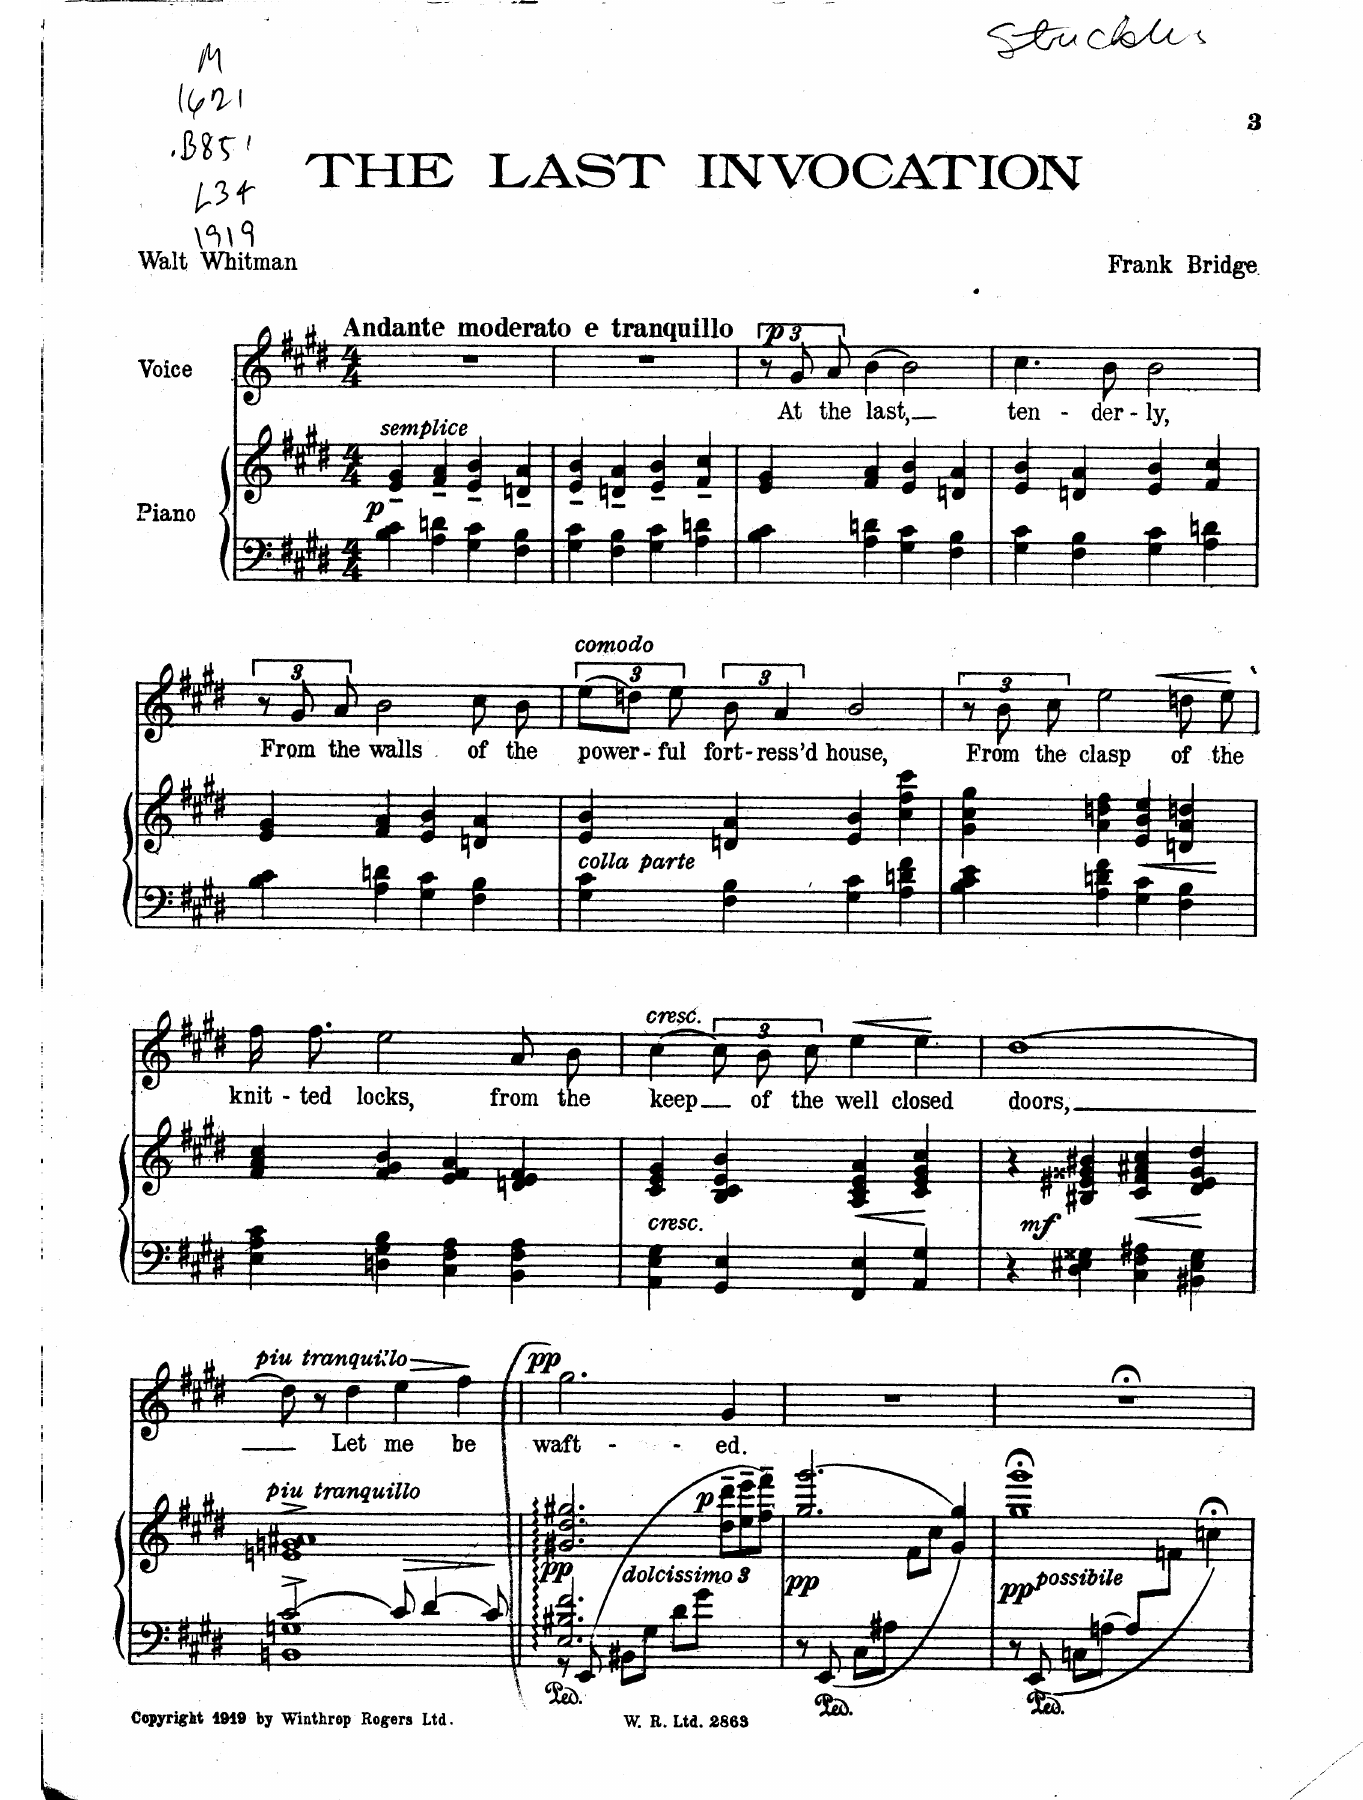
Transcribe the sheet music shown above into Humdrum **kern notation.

**kern	**kern	**dynam	**kern	**text	**dynam
*part2	*part2	*part2	*part1	*part1	*part1
*staff3	*staff2	*staff2/3	*staff1	*staff1	*staff1
*I"Piano	*	*	*I"Voice	*	*
*I'Pno	*	*	*	*	*
*clefF4	*clefG2	*	*clefG2	*	*
*k[f#c#g#d#]	*k[f#c#g#d#]	*	*k[f#c#g#d#]	*	*
*M4/4	*M4/4	*	*M4/4	*	*
=1	=1	=1	=1	=1	=1
!	!	!	!LO:TX:a:B:t=Andante moderato e tranquillo	!	!
!	!LO:TX:i:t=semplice	!	!	!	!
!	!	!LO:DY:b	!	!	!
4B\ 4c#\	4e/~ 4g#/~	p	1r	.	.
4A\ 4dn\	4f#/~ 4a/~	.	.	.	.
4G#\ 4c#\	4e/~ 4b/~	.	.	.	.
4F#\ 4B\	4dn/~ 4a/~	.	.	.	.
=2	=2	=2	=2	=2	=2
4G#\ 4c#\	4e/~ 4b/~	.	1r	.	.
4F#\ 4B\	4dn/~ 4a/~	.	.	.	.
4G#\ 4c#\	4e/~ 4b/~	.	.	.	.
4A\ 4dn\	4f#/~ 4cc#/~	.	.	.	.
=3	=3	=3	=3	=3	=3
!	!	!	!	!	!LO:DY:a
4B\ 4c#\	4e/ 4g#/	.	12r	.	p
.	.	.	12g#/	At	.
.	.	.	12a/	the	.
4A\ 4dn\	4f#/ 4a/	.	[4b\	last,	.
4G#\ 4c#\	4e/ 4b/	.	2b\]	.	.
4F#\ 4B\	4dn/ 4a/	.	.	.	.
=4	=4	=4	=4	=4	=4
4G#\ 4c#\	4e/ 4b/	.	4.cc#\	ten-	.
4F#\ 4B\	4dn/ 4a/	.	.	.	.
.	.	.	8b\	-der-	.
4G#\ 4c#\	4e/ 4b/	.	2b\	-ly,	.
4A\ 4dn\	4f#/ 4cc#/	.	.	.	.
=5	=5	=5	=5	=5	=5
4B\ 4c#\	4e/ 4g#/	.	12r	.	.
.	.	.	12g#/	From	.
.	.	.	12a/	the	.
4A\ 4dn\	4f#/ 4a/	.	2b\	walls	.
4G#\ 4c#\	4e/ 4b/	.	.	.	.
4F#\ 4B\	4dn/ 4a/	.	8cc#\	of	.
.	.	.	8b\	the	.
=6	=6	=6	=6	=6	=6
!	!	!	!LO:TX:i:t=comodo	!	!
!	!LO:TX:i:t=colla parte	!	!	!	!
4G#\ 4c#\	4e/ 4b/	.	(12ee\L	power-	.
.	.	.	12ddn\J)	.	.
.	.	.	12ee\	-ful	.
4F#\ 4B\	4dn/ 4a/	.	12b\	fort-	.
.	.	.	6a/	-ress’d	.
4G#\ 4c#\	4e/ 4b/	.	2b/	house,	.
4A\ 4dn\ 4f#\	4cc#\ 4ff#\ 4ccc#\	.	.	.	.
=7	=7	=7	=7	=7	=7
4B\ 4c#\ 4e\	4g#\ 4cc#\ 4gg#\	.	12r	.	.
.	.	.	12b\	From	.
.	.	.	12cc#\	the	.
4A\ 4dn\ 4f#\	4a\ 4ddn\ 4ff#\	.	2ee\	clasp	.
!	!	!LO:HP:b	!	!	!
4G#\ 4c#\	4e/ 4b/ 4ee/	<	.	.	.
!	!	!	!	!	!LO:HP:b
4F#\ 4B\	4dn/ 4a/ 4ddn/	.	8ddn\	of	<
.	.	.	8ee\	the	.
.	.	[	.	.	[
=8	=8	=8	=8	=8	=8
4E\ 4A\ 4c#\	4f#/ 4a/ 4cc#/	.	16ff#\	knot-	.
.	.	.	8.ff#\	-ted	.
4Dn\ 4G#\ 4B\	4f#/ 4g#/ 4b/	.	2ee\	locks,	.
4C#\ 4F#\ 4A\	4e/ 4f#/ 4a/	.	.	.	.
4BB\ 4F#\ 4A\	4dn/ 4e/ 4f#/	.	8a/	from	.
.	.	.	8b\	the	.
=9	=9	=9	=9	=9	=9
!	!	!	!LO:TX:a:i:t=cresc.	!	!
!	!LO:TX:b:i:t=cresc.	!	!	!	!
4AA\ 4E\ 4G#\	4c#/ 4e/ 4g#/	.	[4cc#\	keep	.
4GG#/ 4E/	4B/ 4c#/ 4e/ 4b/	.	12cc#\]	.	.
.	.	.	12b\	of	.
.	.	.	12cc#\	the	.
!	!	!LO:HP:b	!	!	!LO:HP:b
4FF#/ 4E/	4A/ 4c#/ 4e/ 4a/	<	4ee\	well	<
4AA\ 4G#\	4c#/ 4e/ 4g#/ 4cc#/	.	4ee\	closed	.
.	.	[	.	.	[
=10	=10	=10	=10	=10	=10
4r	4r	.	[1dd#	doors,	.
!	!	!LO:DY:b	!	!	!
4D#\ 4E#X\ 4G##X\	4B#X/ 4e#X/ 4g##X/ 4b#X/	mf	.	.	.
!	!	!LO:HP:b	!	!	!
4C#\ 4F#\ 4A#X\	4c#/ 4f#/ 4a#X/ 4cc#/	<	.	.	.
4BB#X\ 4E#\ 4G##\	4d#/ 4e#/ 4g##/ 4dd#/	.	.	.	.
.	.	[	.	.	.
=11	=11	=11	=11	=11	=11
*^	*	*	*	*	*
!	!	!	!	!LO:TX:i:t=più tranquillo	!	!
!	!	!LO:TX:i:t=più tranquillo	!	!	!	!
[2c#^/	1BBn 1Gn	1en^> 1gn^> 1a#X^>	.	8dd#\]	.	.
.	.	.	.	8r	.	.
.	.	.	.	4dd#\	Let	.
!	!	!	!	!	!	!LO:HP:b
8c#/]	.	.	.	4ee\	me	>
4d#/	.	.	.	.	.	.
.	.	.	.	4ff#\	be	.
8c#/	.	.	.	.	.	.
*v	*v	*	*	*	*	*
.	.	.	.	.	]
=12	=12	=12	=12	=12	=12
*^	*^	*	*	*	*
*	*^	*	*	*	*	*	*
!	!	!	!	!	!	!	!	!LO:DY:a
*	*	*	*	*^	*	*	*	*
8ryy	2.E/ 2.B#X/ 2.f#/	8ryy	2.g#X/ 2.dd#/ 2.gg#X/	8r	4.ryy	.	2.gg#\	waft-	pp
*ped	*	*	*	*	*	*	*	*	*
(8EE\	.	2..ryy	.	8ryy	.	.	.	.	.
8BB#X\L	.	.	.	.	.	.	.	.	.
!	!	!	!	!	!	!LO:DY:b	!	!	!
!	!	!	!	!	!	!LO:DY:n=1:b	!	!	!
8G#\J	.	.	.	.	2ryy	pp other-dynamics	.	.	.
8d#\L	.	.	.	.	.	.	.	.	.
8g#\J	.	.	.	.	.	.	.	.	.
*	*	*	*	*Xbrackettup	*	*	*	*	*
!	!	!	!	!	!	!LO:DY:n=2:a	!	!	!
4ryy	4ryy	.	4ryy	12dd#\~> 12ddd#\~>L	.	p	4g#/	-ed.	.
.	.	.	.	12ee\~> 12eee\~>	.	.	.	.	.
.	.	.	.	.	8ryy	.	.	.	.
.	.	.	.	12ff#\~> 12fff#\~>J)	.	.	.	.	.
*v	*v	*v	*	*	*	*	*	*	*
=13	=13	=13	=13	=13	=13	=13	=13
!	!	!	!	!LO:DY:b	!	!	!
*	*	*v	*v	*	*	*	*
8r	(2.gg#\ 2.ggg#\	2ryy	pp	1r	.	.
*ped	*	*	*	*	*	*
(<8EE/	.	.	.	.	.	.
8C#\L	.	.	.	.	.	.
8A#X\J	.	.	.	.	.	.
2ryy	.	8f#\L	.	.	.	.
.	.	8cc#\J	.	.	.	.
!	!	!	!LO:DY:b	!	!	!
!	!	!	!LO:DY:n=1:b	!	!	!
.	4gg#/)	4g#/)	pp other-dynamics	.	.	.
=14	=14	=14	=14	=14	=14	=14
*	*Xped	*	*	*	*	*
8r	1gg#;< 1ggg#;<	8ryy	.	1r;<	.	.
*	*v	*v	*	*	*	*
(<8EE/	.	.	.	.	.
8Cn\L	.	.	.	.	.
[8An\J	.	.	.	.	.
8A/L]	.	.	.	.	.
*	*^	*	*	*	*
4.ryy	.	8fn\J	.	.	.	.
.	.	4ccn;<\)	.	.	.	.
*	*Xped	*	*	*	*	*
*	*v	*v	*	*	*	*
=	=	=	=	=	=
*-	*-	*-	*-	*-	*-
